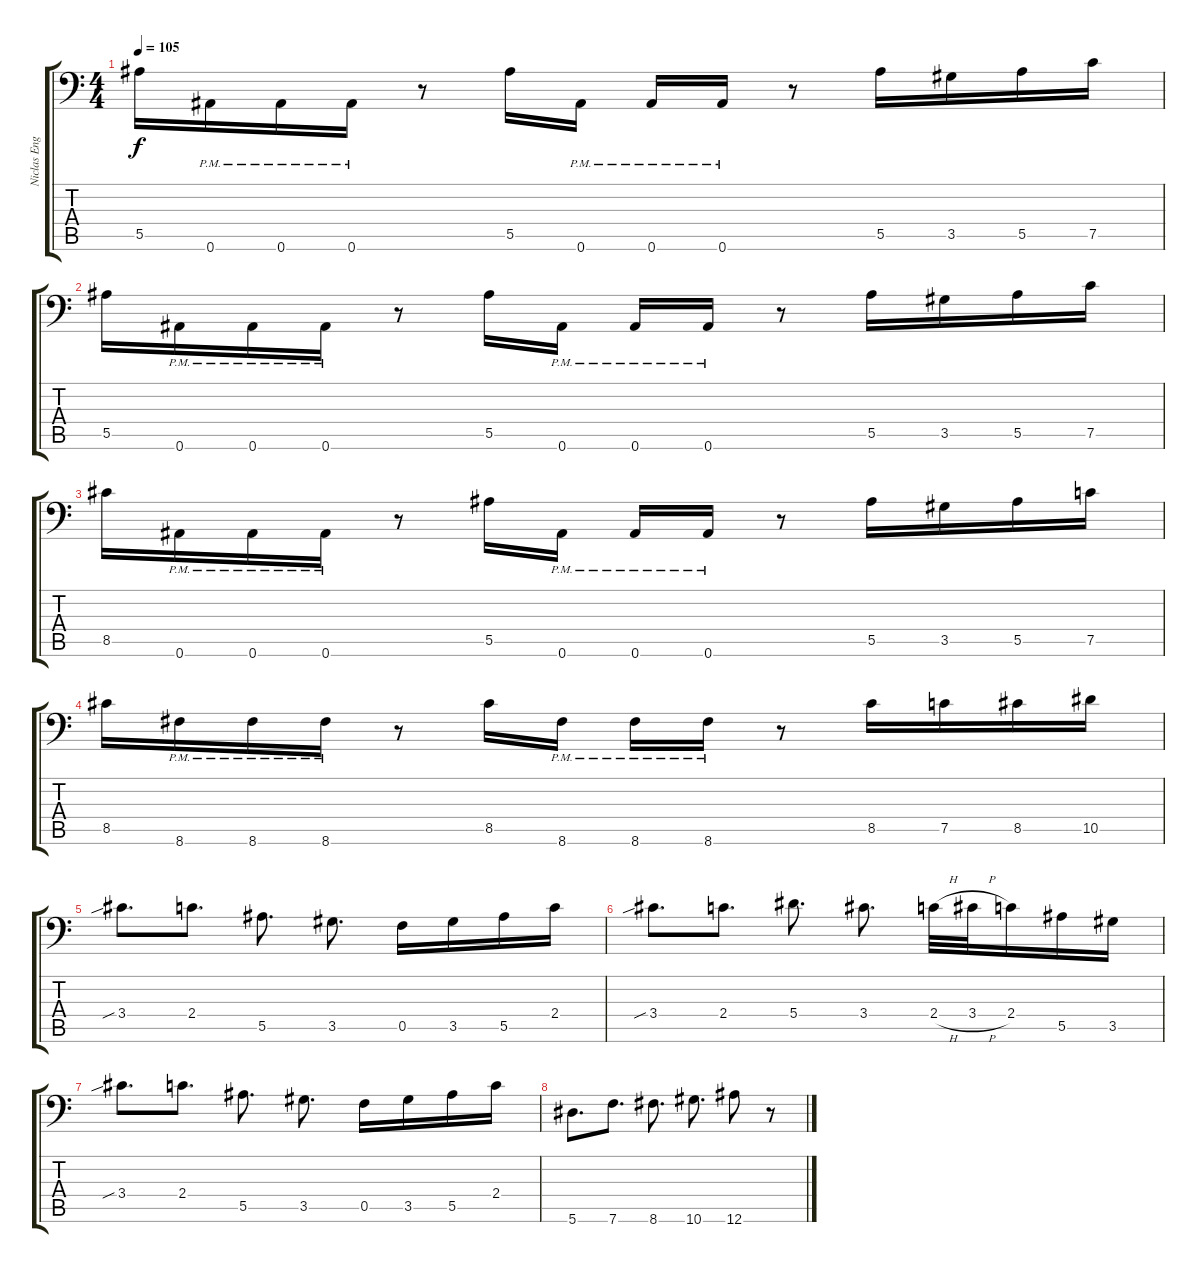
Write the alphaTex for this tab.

\track ("Niclas Engelin" "Niclas Eng") {instrument distortionguitar}
\staff {score tabs}
\tuning (C4 G3 Eb3 Bb2 F2 Bb1) {hide}
\ts (4 4)
\tempo 105
\clef f4
\ks c
5.5.16{dy f} 0.6{pm}.16 0.6{pm}.16 0.6{pm}.16 r.8 5.5.16 0.6{pm}.16 0.6{pm}.16 0.6{pm}.16 r.8 5.5.16 3.5.16 5.5.16 7.5.16 |
5.5.16 0.6{pm}.16 0.6{pm}.16 0.6{pm}.16 r.8 5.5.16 0.6{pm}.16 0.6{pm}.16 0.6{pm}.16 r.8 5.5.16 3.5.16 5.5.16 7.5.16 |
8.5.16 0.6{pm}.16 0.6{pm}.16 0.6{pm}.16 r.8 5.5.16 0.6{pm}.16 0.6{pm}.16 0.6{pm}.16 r.8 5.5.16 3.5.16 5.5.16 7.5.16 |
8.5.16 8.6{pm}.16 8.6{pm}.16 8.6{pm}.16 r.8 8.5.16 8.6{pm}.16 8.6{pm}.16 8.6{pm}.16 r.8 8.5.16 7.5.16 8.5.16 10.5.16 |
3.4{sib}.8{d} 2.4.8{d} 5.5.8{d} 3.5.8{d} 0.5.16 3.5.16 5.5.16 2.4.16 |
3.4{sib}.8{d} 2.4.8{d} 5.4.8{d} 3.4.8{d} 2.4{h}.32 3.4{h}.32 2.4.16 5.5.16 3.5.16 |
3.4{sib}.8{d} 2.4.8{d} 5.5.8{d} 3.5.8{d} 0.5.16 3.5.16 5.5.16 2.4.16 |
5.6.8{d} 7.6.8{d} 8.6.8{d} 10.6.8{d} 12.6.8 r.8
